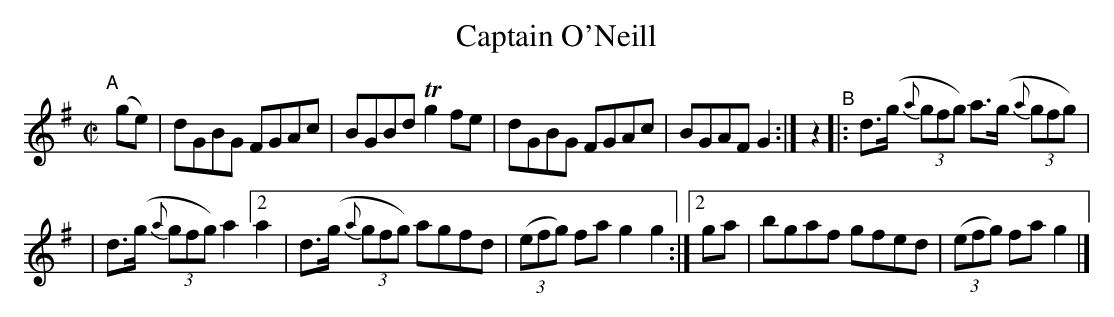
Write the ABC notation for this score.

X:1
T: Captain O'Neill
M: C|
L: 1/8
K: G
"^A"[|]\
(ge) | dGBG FGAc | BGBd Tg2fe | dGBG FGAc | BGAF G2 :| z2 "^B"|: d>(g (3{a}gfg) a>(g (3{a}gfg) |
| d>(g (3{a}gfg) a2 [2 a2 | d>(g (3{a}gfg) agfd | (3(efg) fa g2g2 :|[2 ga | bgaf gfed | (3(efg) fa g2 |]
